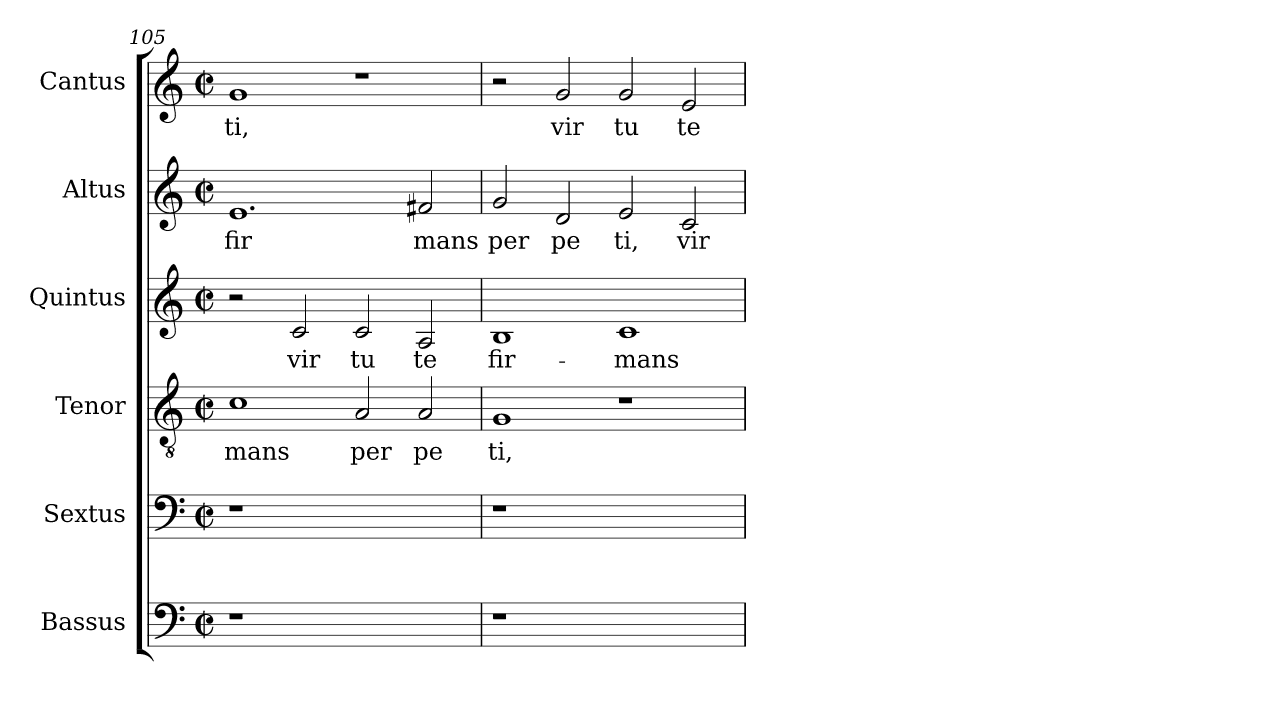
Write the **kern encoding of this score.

**kern	**kern	**kern	**text	**kern	**text	**kern	**text	**kern	**text
*part6	*part5	*part4	*part4	*part3	*part3	*part2	*part2	*part1	*part1
*staff6	*staff5	*staff4	*staff4	*staff3	*staff3	*staff2	*staff2	*staff1	*staff1
*I"Bassus	*I"Sextus	*I"Tenor	*	*I"Quintus	*	*I"Altus	*	*I"Cantus	*
*I'Bassus	*I'Sextus	*I'Tenor	*	*I'Quintus	*	*I'Altus	*	*I'Cantus	*
*clefF4	*clefF4	*clefGv2	*	*clefG2	*	*clefG2	*	*clefG2	*
*k[]	*k[]	*k[]	*	*k[]	*	*k[]	*	*k[]	*
*C:	*C:	*C:	*	*C:	*	*C:	*	*C:	*
*M2/2	*M2/2	*M2/2	*	*M2/2	*	*M2/2	*	*M2/2	*
*met(c|)	*met(c|)	*met(c|)	*	*met(c|)	*	*met(c|)	*	*met(c|)	*
=105	=105	=105	=105	=105	=105	=105	=105	=105	=105
!	!	!	!LO:LY:b:cj	!	!	!	!LO:LY:b:cj	!	!LO:LY:b:cj
1r	1r	1c	mans	2r	.	1.e	fir	1g	-ti,
!	!	!	!	!	!LO:LY:b:cj	!	!	!	!
.	.	.	.	2c/	vir	.	.	.	.
!	!	!	!LO:LY:b:cj	!	!LO:LY:b:cj	!	!	!	!
1ryy	1ryy	2A/	per	2c/	tu	.	.	1r	.
!	!	!	!LO:LY:b:cj	!	!LO:LY:b:cj	!	!LO:LY:b:cj	!	!
.	.	2A/	pe	2A/	te	2f#X/	mans	.	.
!!LO:PB:g=z
=106	=106	=106	=106	=106	=106	=106	=106	=106	=106
!	!	!	!LO:LY:b:cj	!	!LO:LY:b:cj	!	!LO:LY:b:cj	!	!
1r	1r	1G	ti,	1B	fir-	2g/	per	2r	.
!	!	!	!	!	!	!	!LO:LY:b:cj	!	!LO:LY:b:cj
.	.	.	.	.	.	2d/	pe	2g/	vir
!	!	!	!	!	!LO:LY:b:cj	!	!LO:LY:b:cj	!	!LO:LY:b:cj
1ryy	1ryy	1r	.	1c	-mans	2e/	ti,	2g/	tu
!	!	!	!	!	!	!	!LO:LY:b:cj	!	!LO:LY:b:cj
.	.	.	.	.	.	2c/	vir	2e/	te
=	=	=	=	=	=	=	=	=	=
*-	*-	*-	*-	*-	*-	*-	*-	*-	*-
